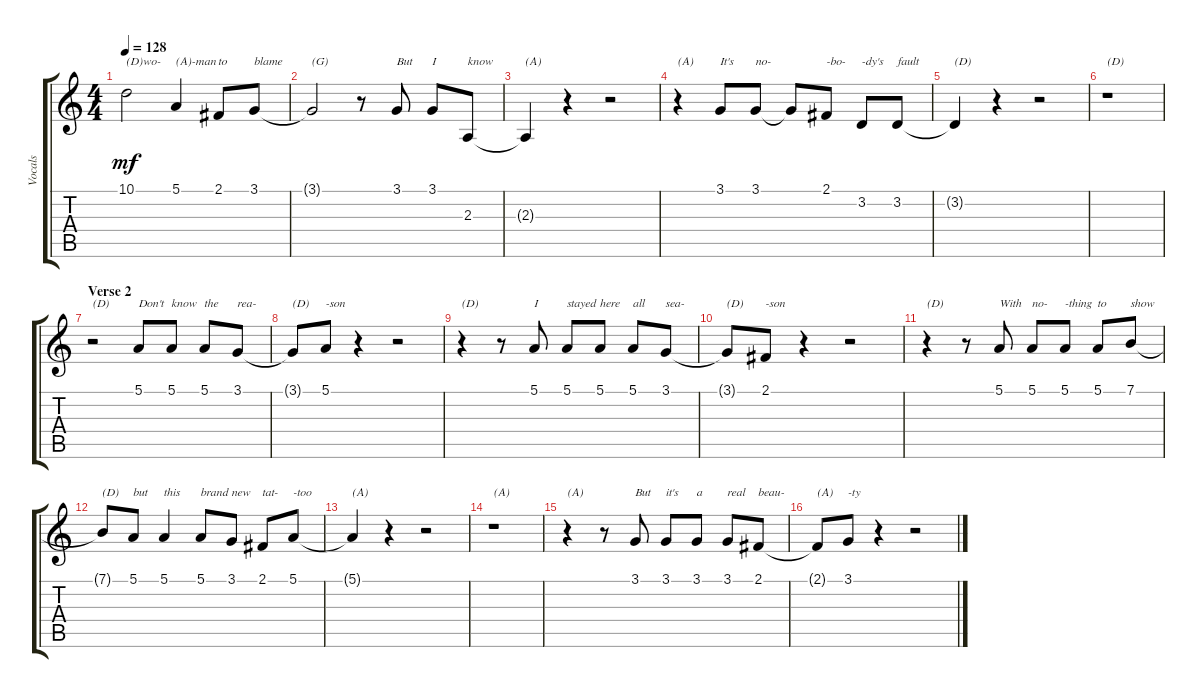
\track ("Vocals" "Vocals") {instrument voiceoohs}
\staff {score tabs}
\tuning (E4 B3 G3 D3 A2 E2) {hide}
\ts (4 4)
\tempo 128
\clef g2
\ks c
10.1.2{txt "(D)wo-" dy mf} 5.1.4{txt "(A)-man"} 2.1.8{txt "to"} 3.1.8{txt "blame"} |
3.1{t}.2{txt "(G)"} r.8 3.1.8{txt "But"} 3.1.8{txt "I"} 2.3.8{txt "know"} |
2.3{t}.4{txt "(A)"} r.4 r.2 |
r.4{txt "(A)"} 3.1.8{txt "It's"} 3.1.8{txt "no-"} 3.1{t}.8 2.1.8{txt "-bo-"} 3.2.8{txt "-dy's"} 3.2.8{txt "fault"} |
3.2{t}.4{txt "(D)"} r.4 r.2 |
r.1{txt "(D)"} |
\section ("" "Verse 2")
r.2{txt "(D)"} 5.1.8{txt "Don't"} 5.1.8{txt "know"} 5.1.8{txt "the"} 3.1.8{txt "rea-"} |
3.1{t}.8{txt "(D)"} 5.1.8{txt "-son"} r.4 r.2 |
r.4{txt "(D)"} r.8 5.1.8{txt "I"} 5.1.8{txt "stayed"} 5.1.8{txt "here"} 5.1.8{txt "all"} 3.1.8{txt "sea-"} |
3.1{t}.8{txt "(D)"} 2.1.8{txt "-son"} r.4 r.2 |
r.4{txt "(D)"} r.8 5.1.8{txt "With"} 5.1.8{txt "no-"} 5.1.8{txt "-thing"} 5.1.8{txt "to"} 7.1.8{txt "show"} |
7.1{t}.8{txt "(D)"} 5.1.8{txt "but"} 5.1.4{txt "this"} 5.1.8{txt "brand"} 3.1.8{txt "new"} 2.1.8{txt "tat-"} 5.1.8{txt "-too"} |
5.1{t}.4{txt "(A)"} r.4 r.2 |
r.1{txt "(A)"} |
r.4{txt "(A)"} r.8 3.1.8{txt "But"} 3.1.8{txt "it's"} 3.1.8{txt "a"} 3.1.8{txt "real"} 2.1.8{txt "beau-"} |
2.1{t}.8{txt "(A)"} 3.1.8{txt "-ty"} r.4 r.2
